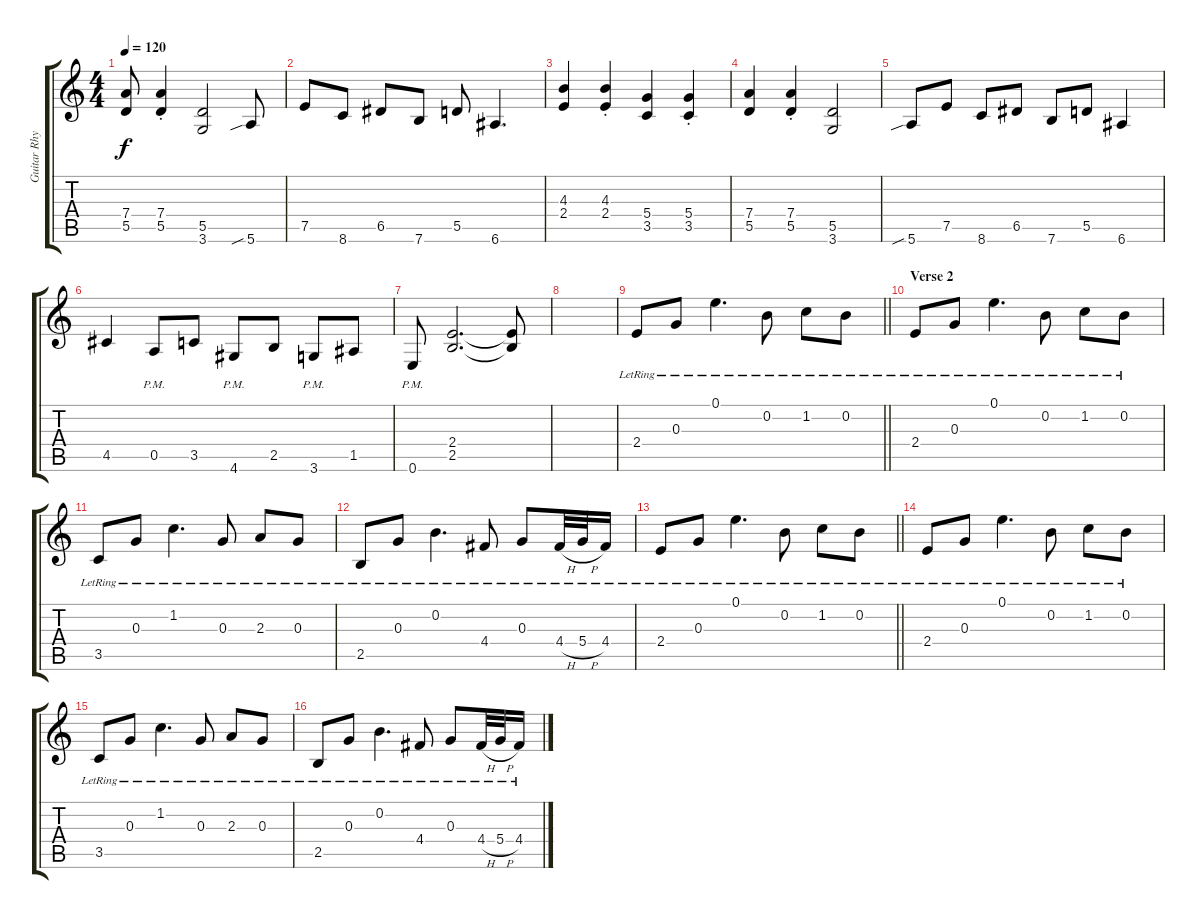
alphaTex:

\track ("Guitar Rhythm" "Guitar Rhy") {instrument electricguitarclean}
\staff {score tabs}
\tuning (E4 B3 G3 D3 A2 E2) {hide}
\ts (4 4)
\tempo 120
\clef g2
\ks c
(7.4{t} 5.5{t}).8{dy f} (7.4{st} 5.5{st}).4 (5.5 3.6).2 5.6{sib}.8 |
7.5.8 8.6.8 6.5.8 7.6.8 5.5.8 6.6.4{d} |
(4.3 2.4).4 (4.3{st} 2.4{st}).4 (5.4 3.5).4 (5.4{st} 3.5{st}).4 |
(7.4 5.5).4 (7.4{st} 5.5{st}).4 (5.5 3.6).2 |
5.6{sib}.8 7.5.8 8.6.8 6.5.8 7.6.8 5.5.8 6.6.4 |
4.5.4 0.5{pm}.8 3.5.8 4.6{pm}.8 2.5.8 3.6{pm}.8 1.5.8 |
0.6{pm}.8 (2.4 2.5).2{d} (2.4{t} 2.5{t}).8 |
|
\barLineRight lightlight
2.4{lr}.8 0.3{lr}.8 0.1{lr}.4{d} 0.2{lr}.8 1.2{lr}.8 0.2{lr}.8 |
\section ("" "Verse 2")
2.4{lr}.8 0.3{lr}.8 0.1{lr}.4{d} 0.2{lr}.8 1.2{lr}.8 0.2{lr}.8 |
3.5{lr}.8 0.3{lr}.8 1.2{lr}.4{d} 0.3{lr}.8 2.3{lr}.8 0.3{lr}.8 |
2.5{lr}.8 0.3{lr}.8 0.2{lr}.4{d} 4.4{lr}.8 0.3{lr}.8 4.4{h lr}.32 5.4{h lr}.32 4.4{lr}.16 |
\barLineRight lightlight
2.4{lr}.8 0.3{lr}.8 0.1{lr}.4{d} 0.2{lr}.8 1.2{lr}.8 0.2{lr}.8 |
2.4{lr}.8 0.3{lr}.8 0.1{lr}.4{d} 0.2{lr}.8 1.2{lr}.8 0.2{lr}.8 |
3.5{lr}.8 0.3{lr}.8 1.2{lr}.4{d} 0.3{lr}.8 2.3{lr}.8 0.3{lr}.8 |
2.5{lr}.8 0.3{lr}.8 0.2{lr}.4{d} 4.4{lr}.8 0.3{lr}.8 4.4{h lr}.32 5.4{h lr}.32 4.4{lr}.16
